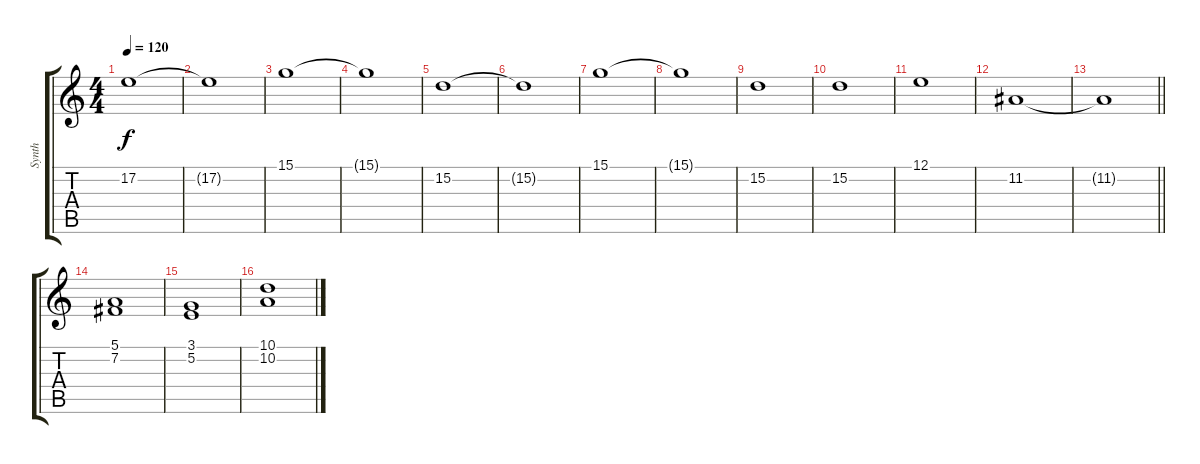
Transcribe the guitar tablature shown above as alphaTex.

\track ("Synth" "Synth") {instrument stringensemble1}
\staff {score tabs}
\tuning (E4 B3 G3 D3 A2 E2) {hide}
\ts (4 4)
\tempo 120
\clef g2
\ks c
17.2.1{dy f} |
17.2{t}.1 |
15.1.1 |
15.1{t}.1 |
15.2.1 |
15.2{t}.1 |
15.1.1 |
15.1{t}.1 |
15.2.1 |
15.2.1 |
12.1.1 |
11.2.1 |
\barLineRight lightlight
11.2{t}.1 |
\section ("" "")
(5.1 7.2).1{instrument choiraahs} |
(3.1 5.2).1 |
(10.1 10.2).1
